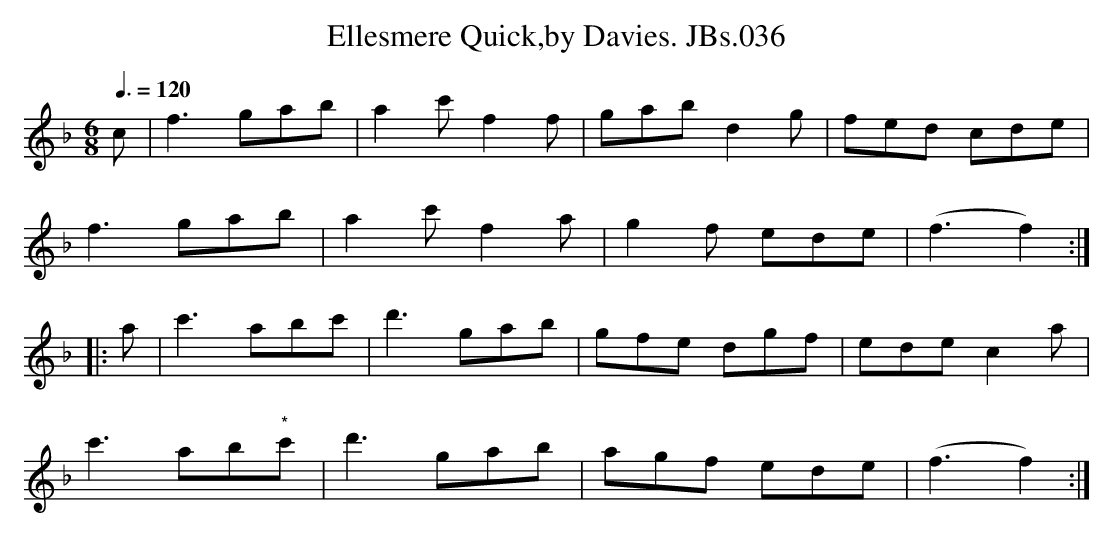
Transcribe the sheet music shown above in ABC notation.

X:1
T:Ellesmere Quick,by Davies. JBs.036
M:6/8
L:1/8
Q:3/8=120
K:F
c|f3 gab|a2c'f2f|gab d2g|fed cde|
f3gab|a2c'f2a|g2f ede|(f3f2):|
|:a|c'3abc'|d'3 gab|gfe dgf|ede c2a|
c'3ab"*"c'|d'3 gab|agf ede|(f3f2):|
